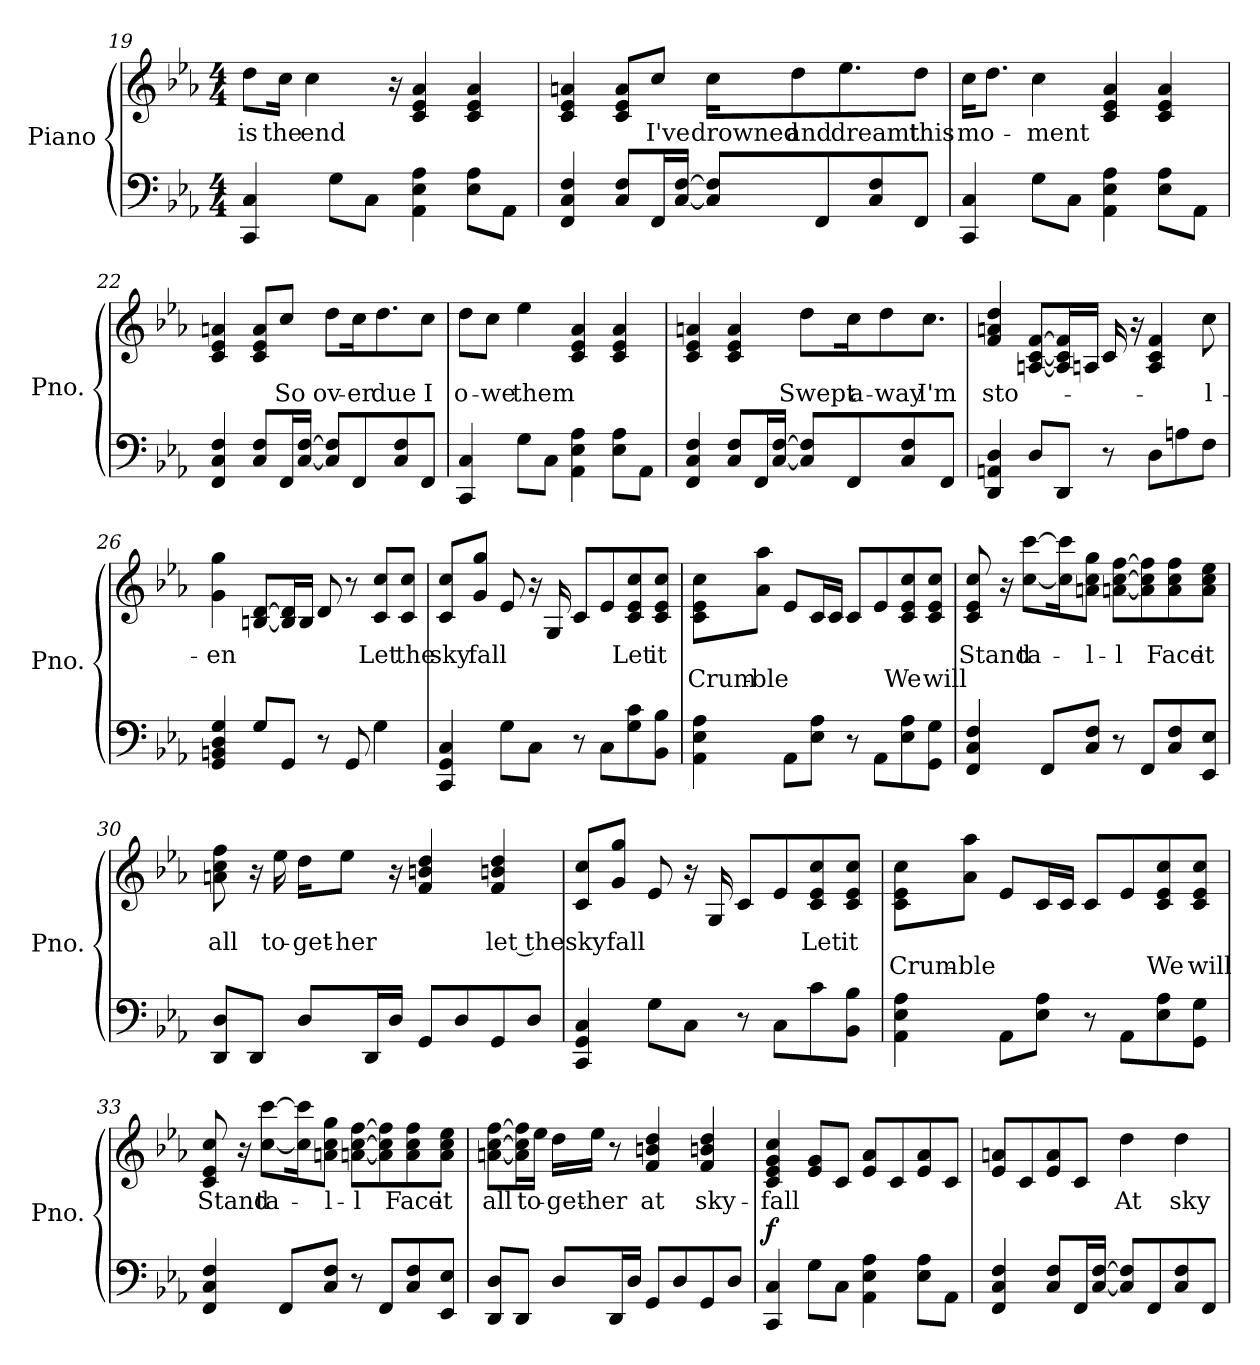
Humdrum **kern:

**kern	**kern	**text	**text	**dynam
*part1	*part1	*part1	*part1	*part1
*staff2	*staff1	*staff1	*staff1	*staff1/2
*I"Piano	*	*	*	*
*I'Pno.	*	*	*	*
*clefF4	*clefG2	*	*	*
*k[b-e-a-]	*k[b-e-a-]	*	*	*
*M4/4	*M4/4	*	*	*
=19	=19	=19	=19	=19
!	!	!LO:LY:b	!	!
4CC/ 4C/	8dd\L	is	.	.
!	!	!LO:LY:b	!	!
.	16cc\Jk	the	.	.
!	!	!LO:LY:b	!	!
.	4cc\	end	.	.
8G\L	.	.	.	.
8C\J	.	.	.	.
.	16r	.	.	.
4AA-\ 4E-\ 4A-\	4c/ 4e-/ 4a-/	.	.	.
8E-\ 8A-\L	4c/ 4e-/ 4a-/	.	.	.
8AA-\J	.	.	.	.
!!LO:LB:g=z
=20	=20	=20	=20	=20
4FF/ 4C/ 4F/	4c/ 4e-/ 4an/	.	.	.
8C/ 8F/L	8c/ 8e-/ 8a/L	.	.	.
!	!	!LO:LY:b	!	!
16FF/L	8cc/J	I've	.	.
[16C/ [16F/JJ	.	.	.	.
!	!	!LO:LY:b	!	!
8C/] 8F/]L	16cc\KL	drowned	.	.
!	!	!LO:LY:b	!	!
.	8dd\	and	.	.
8FF/	.	.	.	.
!	!	!LO:LY:b	!	!
.	8.ee-\	dreamt	.	.
8C/ 8F/	.	.	.	.
!	!	!LO:LY:b	!	!
8FF/J	8dd\J	this	.	.
=21	=21	=21	=21	=21
!	!	!LO:LY:b	!	!
4CC/ 4C/	16cc\KL	mo-	.	.
.	8.dd\J	.	.	.
!	!	!LO:LY:b	!	!
8G\L	4cc\	-ment	.	.
8C\J	.	.	.	.
4AA-\ 4E-\ 4A-\	4c/ 4e-/ 4a-/	.	.	.
8E-\ 8A-\L	4c/ 4e-/ 4a-/	.	.	.
8AA-\J	.	.	.	.
=22	=22	=22	=22	=22
4FF/ 4C/ 4F/	4c/ 4e-/ 4an/	.	.	.
8C/ 8F/L	8c/ 8e-/ 8a/L	.	.	.
!	!	!LO:LY:b	!	!
16FF/L	8cc/J	So	.	.
[16C/ [16F/JJ	.	.	.	.
!	!	!LO:LY:b	!	!
8C/] 8F/]L	8dd\L	ov-	.	.
!	!	!LO:LY:b	!	!
8FF/	16cc\K	-er	.	.
!	!	!LO:LY:b	!	!
.	8.dd\	due	.	.
8C/ 8F/	.	.	.	.
!	!	!LO:LY:b	!	!
8FF/J	8cc\J	I	.	.
!!LO:PB:g=z
=23	=23	=23	=23	=23
!	!	!LO:LY:b	!	!
4CC/ 4C/	8dd\L	o-	.	.
!	!	!LO:LY:b	!	!
.	8cc\J	-we	.	.
!	!	!LO:LY:b	!	!
8G\L	4ee-\	them	.	.
8C\J	.	.	.	.
4AA-\ 4E-\ 4A-\	4c/ 4e-/ 4a-/	.	.	.
8E-\ 8A-\L	4c/ 4e-/ 4a-/	.	.	.
8AA-\J	.	.	.	.
=24	=24	=24	=24	=24
4FF/ 4C/ 4F/	4c/ 4e-/ 4an/	.	.	.
8C/ 8F/L	4c/ 4e-/ 4a/	.	.	.
16FF/L	.	.	.	.
[16C/ [16F/JJ	.	.	.	.
!	!	!LO:LY:b	!	!
8C/] 8F/]L	8dd\L	Swept	.	.
!	!	!LO:LY:b	!	!
8FF/	16cc\K	a-	.	.
!	!	!LO:LY:b	!	!
.	8dd\	way	.	.
8C/ 8F/	.	.	.	.
!	!	!LO:LY:b	!	!
.	8.cc\J	I'm	.	.
8FF/J	.	.	.	.
=25	=25	=25	=25	=25
!	!	!LO:LY:b	!	!
4DD/ 4AAn/ 4D/	4f/ 4an/ 4dd/	sto-	.	.
8D/L	[8An/ [8c/ [8f/L	.	.	.
8DD/J	16A/] 16c/] 16f/]L	.	.	.
.	16An/JJ	.	.	.
8r	16c/	.	.	.
.	16r	.	.	.
8D\L	4A/ 4c/ 4f/	.	.	.
8An\	.	.	.	.
!	!	!LO:LY:b	!	!
8F\J	8cc\	l-	.	.
!!LO:LB:g=z
=26	=26	=26	=26	=26
!	!	!LO:LY:b	!	!
4GG/ 4BBn/ 4D/ 4G/	4g\ 4gg\	-en	.	.
8G/L	[8Bn/ [8d/L	.	.	.
8GG/J	16B/] 16d/]L	.	.	.
.	16B/JJ	.	.	.
8r	8d/	.	.	.
8GG/	8r	.	.	.
!	!	!LO:LY:b	!	!
4G\	8c/ 8cc/L	Let	.	.
!	!	!LO:LY:b	!	!
.	8c/ 8cc/J	the	.	.
=27	=27	=27	=27	=27
!	!	!LO:LY:b	!	!
4CC/ 4GG/ 4C/	8c/ 8cc/L	sky	.	.
!	!	!LO:LY:b	!	!
.	8g/ 8gg/J	fall	.	.
8G\L	8e-/	.	.	.
8C\J	16r	.	.	.
.	16G/	.	.	.
8r	8c/L	.	.	.
8C\L	8e-/	.	.	.
!	!	!LO:LY:b	!	!
8G\ 8c\	8c/ 8e-/ 8cc/	Let	.	.
!	!	!LO:LY:b	!	!
8BB-\ 8B-\J	8c/ 8e-/ 8cc/J	it	.	.
=28	=28	=28	=28	=28
!	!	!	!LO:LY:b	!
4AA-\ 4E-\ 4A-\	8c\ 8e-\ 8cc\L	.	Crum-	.
!	!	!	!LO:LY:b	!
.	8a-\ 8aa-\J	.	-ble	.
8AA-\L	8e-/L	.	.	.
8E-\ 8A-\J	16c/L	.	.	.
.	16c/JJ	.	.	.
8r	8c/L	.	.	.
8AA-\L	8e-/	.	.	.
!	!	!	!LO:LY:b	!
8E-\ 8A-\	8c/ 8e-/ 8cc/	.	We	.
!	!	!	!LO:LY:b	!
8GG\ 8G\J	8c/ 8e-/ 8cc/J	.	will	.
!!LO:LB:g=z
=29	=29	=29	=29	=29
!	!	!LO:LY:b	!	!
4FF/ 4C/ 4F/	8c/ 8e-/ 8cc/	Stand	.	.
.	16r	.	.	.
!	!	!LO:LY:b	!	!
.	[8cc\ [8ccc\L	ta-	.	.
8FF/L	.	.	.	.
.	16cc\] 16ccc\]K	.	.	.
!	!	!LO:LY:b	!	!
8C/ 8F/J	8an\ 8cc\ 8gg\J	l-	.	.
!	!	!LO:LY:b	!	!
8r	[8an\ [8cc\ [8ff\L	-l	.	.
8FF/L	8a\] 8cc\] 8ff\]	.	.	.
!	!	!LO:LY:b	!	!
8C/ 8F/	8a\ 8cc\ 8ff\	Face	.	.
!	!	!LO:LY:b	!	!
8EE-/ 8E-/J	8a\ 8cc\ 8ee-\J	it	.	.
=30	=30	=30	=30	=30
!	!	!LO:LY:b	!	!
8DD/ 8D/L	8an\ 8cc\ 8ff\	all	.	.
8DD/J	16r	.	.	.
!	!	!LO:LY:b	!	!
.	16ee-\	to-	.	.
!	!	!LO:LY:b	!	!
8D/L	16dd\KL	-get-	.	.
!	!	!LO:LY:b	!	!
.	8ee-\J	-her	.	.
16DD/L	.	.	.	.
16D/JJ	16r	.	.	.
8GG/L	4f/ 4bn/ 4dd/	.	.	.
8D/	.	.	.	.
!	!	!LO:LY:b	!	!
8GG/	4f/ 4bn/ 4dd/	let the	.	.
8D/J	.	.	.	.
=31	=31	=31	=31	=31
!	!	!LO:LY:b	!	!
4CC/ 4GG/ 4C/	8c/ 8cc/L	sky	.	.
!	!	!LO:LY:b	!	!
.	8g/ 8gg/J	fall	.	.
8G\L	8e-/	.	.	.
8C\J	16r	.	.	.
.	16G/	.	.	.
8r	8c/L	.	.	.
8C\L	8e-/	.	.	.
!	!	!LO:LY:b	!	!
8c\	8c/ 8e-/ 8cc/	Let	.	.
!	!	!LO:LY:b	!	!
8BB-\ 8B-\J	8c/ 8e-/ 8cc/J	it	.	.
!!LO:LB:g=z
=32	=32	=32	=32	=32
!	!	!	!LO:LY:b	!
4AA-\ 4E-\ 4A-\	8c\ 8e-\ 8cc\L	.	Crum-	.
!	!	!	!LO:LY:b	!
.	8a-\ 8aa-\J	.	-ble	.
8AA-\L	8e-/L	.	.	.
8E-\ 8A-\J	16c/L	.	.	.
.	16c/JJ	.	.	.
8r	8c/L	.	.	.
8AA-\L	8e-/	.	.	.
!	!	!	!LO:LY:b	!
8E-\ 8A-\	8c/ 8e-/ 8cc/	.	We	.
!	!	!	!LO:LY:b	!
8GG\ 8G\J	8c/ 8e-/ 8cc/J	.	will	.
=33	=33	=33	=33	=33
!	!	!LO:LY:b	!	!
4FF/ 4C/ 4F/	8c/ 8e-/ 8cc/	Stand	.	.
.	16r	.	.	.
!	!	!LO:LY:b	!	!
.	[8cc\ [8ccc\L	ta-	.	.
8FF/L	.	.	.	.
.	16cc\] 16ccc\]K	.	.	.
!	!	!LO:LY:b	!	!
8C/ 8F/J	8an\ 8cc\ 8gg\J	-l-	.	.
!	!	!LO:LY:b	!	!
8r	[8an\ [8cc\ [8ff\L	-l	.	.
8FF/L	8a\] 8cc\] 8ff\]	.	.	.
!	!	!LO:LY:b	!	!
8C/ 8F/	8a\ 8cc\ 8ff\	Face	.	.
!	!	!LO:LY:b	!	!
8EE-/ 8E-/J	8a\ 8cc\ 8ee-\J	it	.	.
=34	=34	=34	=34	=34
!	!	!LO:LY:b	!	!
8DD/ 8D/L	[8an\ [8cc\ [8ff\L	all	.	.
8DD/J	16a\] 16cc\] 16ff\]L	.	.	.
!	!	!LO:LY:b	!	!
.	16ee-\JJ	to-	.	.
!	!	!LO:LY:b	!	!
8D/L	16dd\LL	-get-	.	.
!	!	!LO:LY:b	!	!
.	16ee-\JJ	-her	.	.
16DD/L	8r	.	.	.
16D/JJ	.	.	.	.
!	!	!LO:LY:b	!	!
8GG/L	4f/ 4bn/ 4dd/	at	.	.
8D/	.	.	.	.
!	!	!LO:LY:b	!	!
8GG/	4f/ 4bn/ 4dd/	sky-	.	.
8D/J	.	.	.	.
!!LO:LB:g=z
=35	=35	=35	=35	=35
!	!	!LO:LY:b	!	!LO:DY:a=2
4CC/ 4C/	4c/ 4e-/ 4g/ 4cc/	-fall	.	f
8G\L	8e-/ 8g/L	.	.	.
8C\J	8c/J	.	.	.
4AA-\ 4E-\ 4A-\	8e-/ 8a-/L	.	.	.
.	8c/	.	.	.
8E-\ 8A-\L	8e-/ 8a-/	.	.	.
8AA-\J	8c/J	.	.	.
=36	=36	=36	=36	=36
4FF/ 4C/ 4F/	8e-/ 8an/L	.	.	.
.	8c/	.	.	.
8C/ 8F/L	8e-/ 8a/	.	.	.
16FF/L	8c/J	.	.	.
[16C/ [16F/JJ	.	.	.	.
!	!	!LO:LY:b	!	!
8C/] 8F/]L	4dd\	At	.	.
8FF/	.	.	.	.
!	!	!LO:LY:b	!	!
8C/ 8F/	4dd\	sky-	.	.
8FF/J	.	.	.	.
=	=	=	=	=
*-	*-	*-	*-	*-
